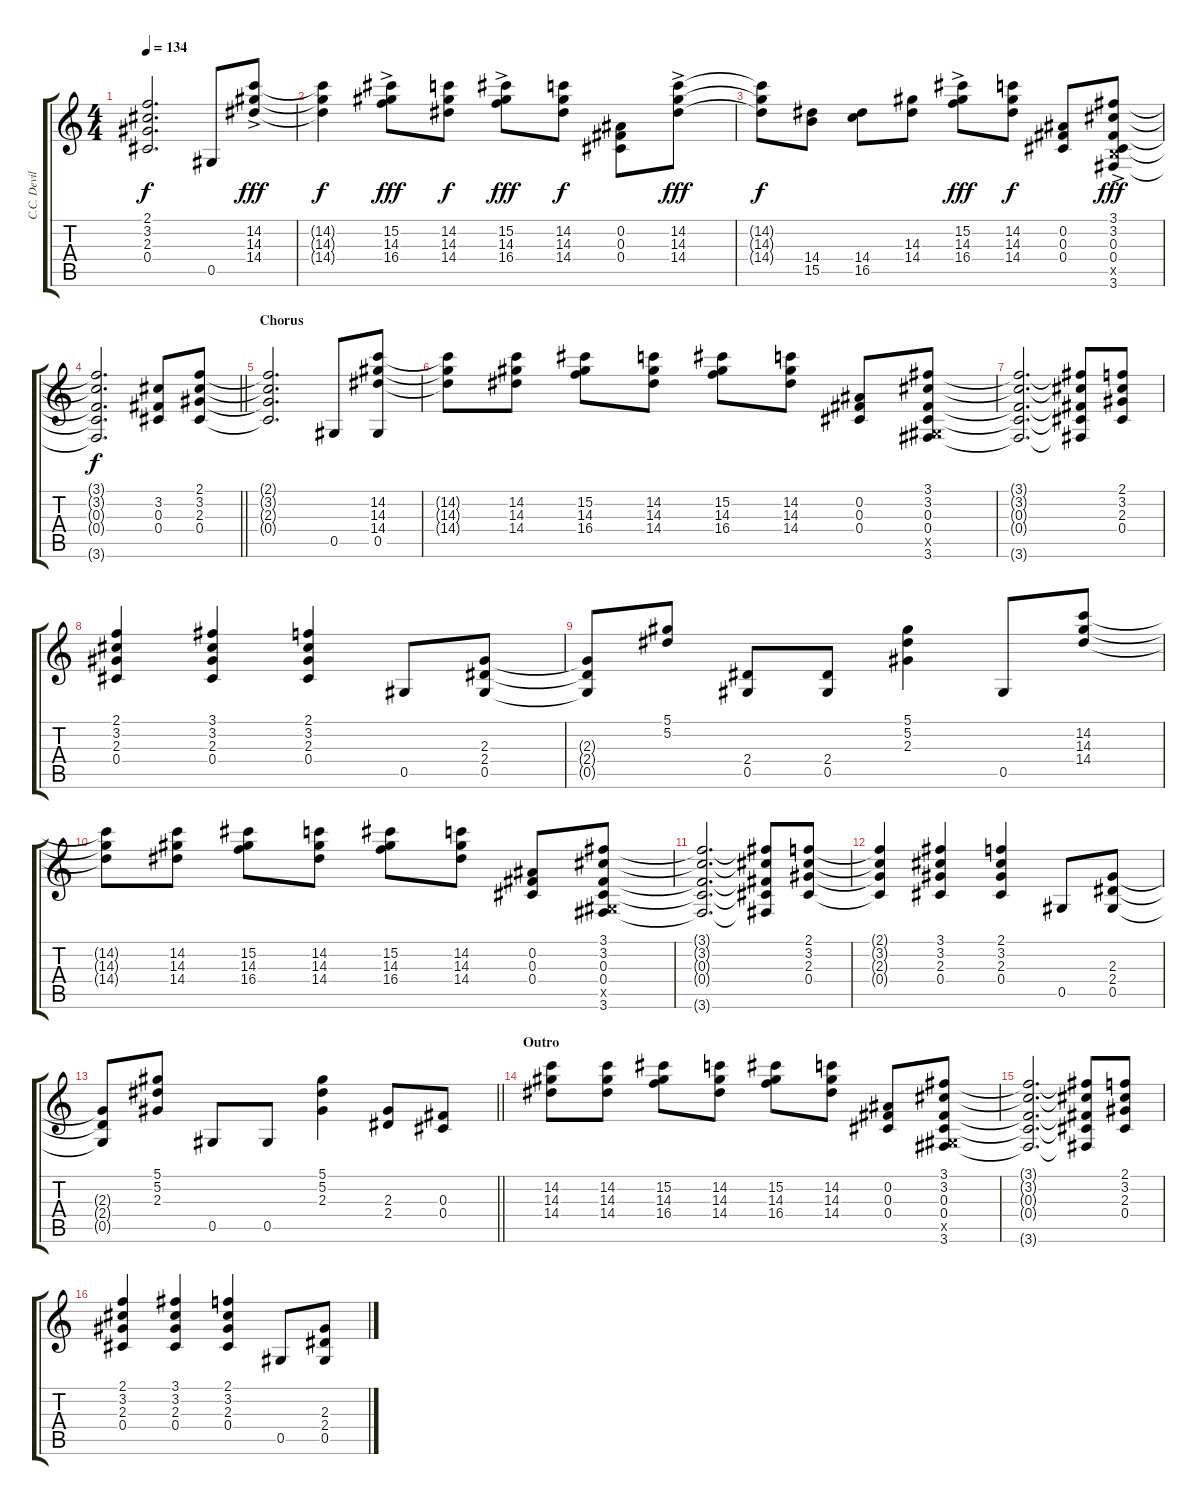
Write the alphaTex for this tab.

\track ("C.C. Deville ( Rythm )" "C.C. Devil") {instrument distortionguitar}
\staff {score tabs}
\tuning (Eb4 Bb3 Gb3 Db3 Ab2 Eb2) {hide}
\ts (4 4)
\tempo 134
\clef g2
\ks c
(2.1{t} 3.2{t} 2.3{t} 0.4{t}).2{d dy f} 0.5.8 (14.2{ac} 14.3{ac} 14.4{ac}).8{dy fff} |
(14.2{t} 14.3{t} 14.4{t}).4{dy f} (15.2{ac} 14.3{ac} 16.4{ac}).8{dy fff} (14.2 14.3 14.4).8{dy f} (15.2{ac} 14.3{ac} 16.4{ac}).8{dy fff} (14.2 14.3 14.4).8{dy f} (0.2 0.3 0.4).8 (14.2{ac} 14.3{ac} 14.4{ac}).8{dy fff} |
(14.2{t} 14.3{t} 14.4{t}).8{dy f} (14.4 15.5).8 (14.4 16.5).8 (14.3 14.4).8 (15.2{ac} 14.3{ac} 16.4{ac}).8{dy fff} (14.2 14.3 14.4).8{dy f} (0.2 0.3 0.4).8 (3.1{ac} 3.2{ac} 0.3{ac} 0.4{ac} 3.5{ac x} 3.6{ac}).8{dy fff} |
\barLineRight lightlight
(3.1{t} 3.2{t} 0.3{t} 0.4{t} 3.6{t}).2{d dy f} (3.2 0.3 0.4).8 (2.1 3.2 2.3 0.4).8 |
\section ("" "Chorus")
(2.1{t} 3.2{t} 2.3{t} 0.4{t}).2{d} 0.5.8 (14.2 14.3 14.4 0.5).8 |
(14.2{t} 14.3{t} 14.4{t}).8 (14.2 14.3 14.4).8 (15.2 14.3 16.4).8 (14.2 14.3 14.4).8 (15.2 14.3 16.4).8 (14.2 14.3 14.4).8 (0.2 0.3 0.4).8 (3.1 3.2 0.3 0.4 0.5{x} 3.6).8 |
(3.1{t} 3.2{t} 0.3{t} 0.4{t} 3.6{t}).2{d} (3.1{t} 3.2{t} 0.3{t} 0.4{t} 3.6{t}).8 (2.1 3.2 2.3 0.4).8 |
(2.1 3.2 2.3 0.4).4 (3.1 3.2 2.3 0.4).4 (2.1 3.2 2.3 0.4).4 0.5.8 (2.3 2.4 0.5).8 |
(2.3{t} 2.4{t} 0.5{t}).8 (5.1 5.2).8 (2.4 0.5).8 (2.4 0.5).8 (5.1 5.2 2.3).4 0.5.8 (14.2 14.3 14.4).8 |
(14.2{t} 14.3{t} 14.4{t}).8 (14.2 14.3 14.4).8 (15.2 14.3 16.4).8 (14.2 14.3 14.4).8 (15.2 14.3 16.4).8 (14.2 14.3 14.4).8 (0.2 0.3 0.4).8 (3.1 3.2 0.3 0.4 0.5{x} 3.6).8 |
(3.1{t} 3.2{t} 0.3{t} 0.4{t} 3.6{t}).2{d} (3.1{t} 3.2{t} 0.3{t} 0.4{t} 3.6{t}).8 (2.1 3.2 2.3 0.4).8 |
(2.1{t} 3.2{t} 2.3{t} 0.4{t}).4 (3.1 3.2 2.3 0.4).4 (2.1 3.2 2.3 0.4).4 0.5.8 (2.3 2.4 0.5).8 |
\barLineRight lightlight
(2.3{t} 2.4{t} 0.5{t}).8 (5.1 5.2 2.3).8 0.5.8 0.5.8 (5.1 5.2 2.3).4 (2.3 2.4).8 (0.3 0.4).8 |
\section ("" "Outro")
(14.2 14.3 14.4).8 (14.2 14.3 14.4).8 (15.2 14.3 16.4).8 (14.2 14.3 14.4).8 (15.2 14.3 16.4).8 (14.2 14.3 14.4).8 (0.2 0.3 0.4).8 (3.1 3.2 0.3 0.4 0.5{x} 3.6).8 |
(3.1{t} 3.2{t} 0.3{t} 0.4{t} 3.6{t}).2{d} (3.1{t} 3.2{t} 0.3{t} 0.4{t} 3.6{t}).8 (2.1 3.2 2.3 0.4).8 |
(2.1 3.2 2.3 0.4).4 (3.1 3.2 2.3 0.4).4 (2.1 3.2 2.3 0.4).4 0.5.8 (2.3 2.4 0.5).8
